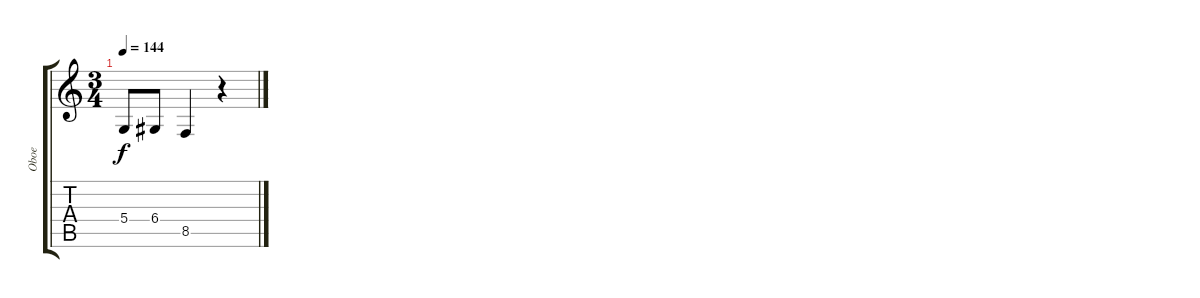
\track ("Oboe" "Oboe") {instrument oboe}
\staff {score tabs}
\tuning (E4 B3 G3 D3 A2 E2) {hide}
\ts (3 4)
\tempo 144
\clef g2
\ks c
5.4.8{dy f} 6.4.8 8.5.4 r.4
